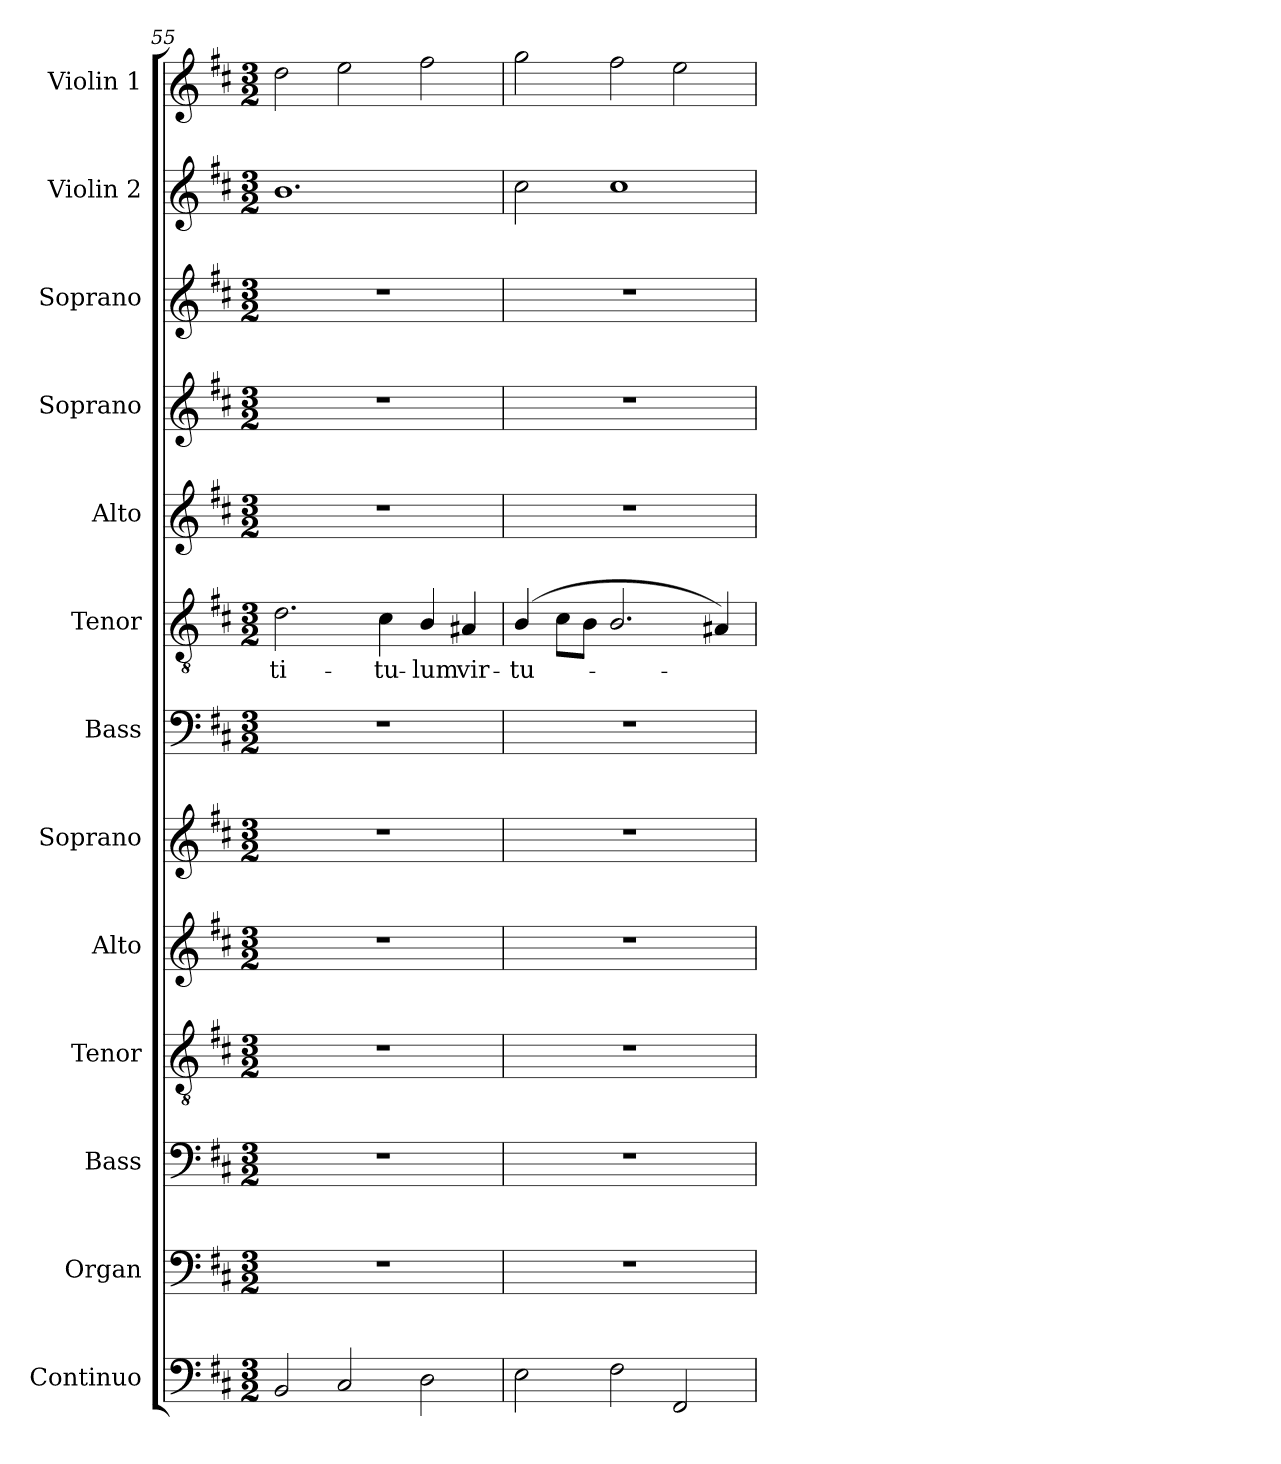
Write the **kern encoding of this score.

**kern	**kern	**kern	**kern	**kern	**kern	**kern	**kern	**text	**kern	**kern	**kern	**kern	**kern
*part13	*part12	*part11	*part10	*part9	*part8	*part7	*part6	*part6	*part5	*part4	*part3	*part2	*part1
*staff13	*staff12	*staff11	*staff10	*staff9	*staff8	*staff7	*staff6	*staff6	*staff5	*staff4	*staff3	*staff2	*staff1
*I"Continuo	*I"Organ	*I"Bass	*I"Tenor	*I"Alto	*I"Soprano	*I"Bass	*I"Tenor	*	*I"Alto	*I"Soprano	*I"Soprano	*I"Violin 2	*I"Violin 1
*I'Cont.	*I'Org.	*I'B.	*I'T.	*I'A.	*I'S.	*I'B.	*I'T.	*	*I'A.	*I'S.	*I'S.	*I'Vln. 2	*I'Vln. 1
*clefF4	*clefF4	*clefF4	*clefGv2	*clefG2	*clefG2	*clefF4	*clefGv2	*	*clefG2	*clefG2	*clefG2	*clefG2	*clefG2
*	*	*	*ITrd7c12	*	*	*	*ITrd7c12	*	*	*	*	*	*
*k[f#c#]	*k[f#c#]	*k[f#c#]	*k[f#c#]	*k[f#c#]	*k[f#c#]	*k[f#c#]	*k[f#c#]	*	*k[f#c#]	*k[f#c#]	*k[f#c#]	*k[f#c#]	*k[f#c#]
*D:	*D:	*D:	*D:	*D:	*D:	*D:	*D:	*	*D:	*D:	*D:	*D:	*D:
*M3/2	*M3/2	*M3/2	*M3/2	*M3/2	*M3/2	*M3/2	*M3/2	*	*M3/2	*M3/2	*M3/2	*M3/2	*M3/2
=55	=55	=55	=55	=55	=55	=55	=55	=55	=55	=55	=55	=55	=55
!	!LO:N:vis=1	!LO:N:vis=1	!LO:N:vis=1	!LO:N:vis=1	!LO:N:vis=1	!LO:N:vis=1	!	!	!	!	!	!	!
!	!	!	!	!	!	!	!	!LO:LY:b:color=#000000	!LO:N:vis=1	!LO:N:vis=1	!LO:N:vis=1	!	!
2BBi/	1.r	1.r	1.r	1.r	1.r	1.r	2.Di\	ti-	1.r	1.r	1.r	1.bi	2ddi\
2C#i/	.	.	.	.	.	.	.	.	.	.	.	.	2eei\
!	!	!	!	!	!	!	!	!LO:LY:b:color=#000000	!	!	!	!	!
.	.	.	.	.	.	.	4C#i\	-tu-	.	.	.	.	.
!	!	!	!	!	!	!	!	!LO:LY:b:color=#000000	!	!	!	!	!
2Di\	.	.	.	.	.	.	4BBi/	-lum	.	.	.	.	2ff#i\
!	!	!	!	!	!	!	!	!LO:LY:b:color=#000000	!	!	!	!	!
.	.	.	.	.	.	.	4AA#Xi/	vir-	.	.	.	.	.
=56	=56	=56	=56	=56	=56	=56	=56	=56	=56	=56	=56	=56	=56
!	!LO:N:vis=1	!LO:N:vis=1	!LO:N:vis=1	!LO:N:vis=1	!LO:N:vis=1	!LO:N:vis=1	!	!	!	!	!	!	!
!	!	!	!	!	!	!	!	!LO:LY:b:color=#000000	!LO:N:vis=1	!LO:N:vis=1	!LO:N:vis=1	!	!
2Ei\	1.r	1.r	1.r	1.r	1.r	1.r	(4BBi/	-tu-	1.r	1.r	1.r	2cc#i\	2ggi\
.	.	.	.	.	.	.	8C#i\L	.	.	.	.	.	.
.	.	.	.	.	.	.	8BBi\J	.	.	.	.	.	.
2F#i\	.	.	.	.	.	.	2.BBi/	.	.	.	.	1cc#i	2ff#i\
2FF#i/	.	.	.	.	.	.	.	.	.	.	.	.	2eei\
.	.	.	.	.	.	.	4AA#Xi/)	.	.	.	.	.	.
=	=	=	=	=	=	=	=	=	=	=	=	=	=
*-	*-	*-	*-	*-	*-	*-	*-	*-	*-	*-	*-	*-	*-
